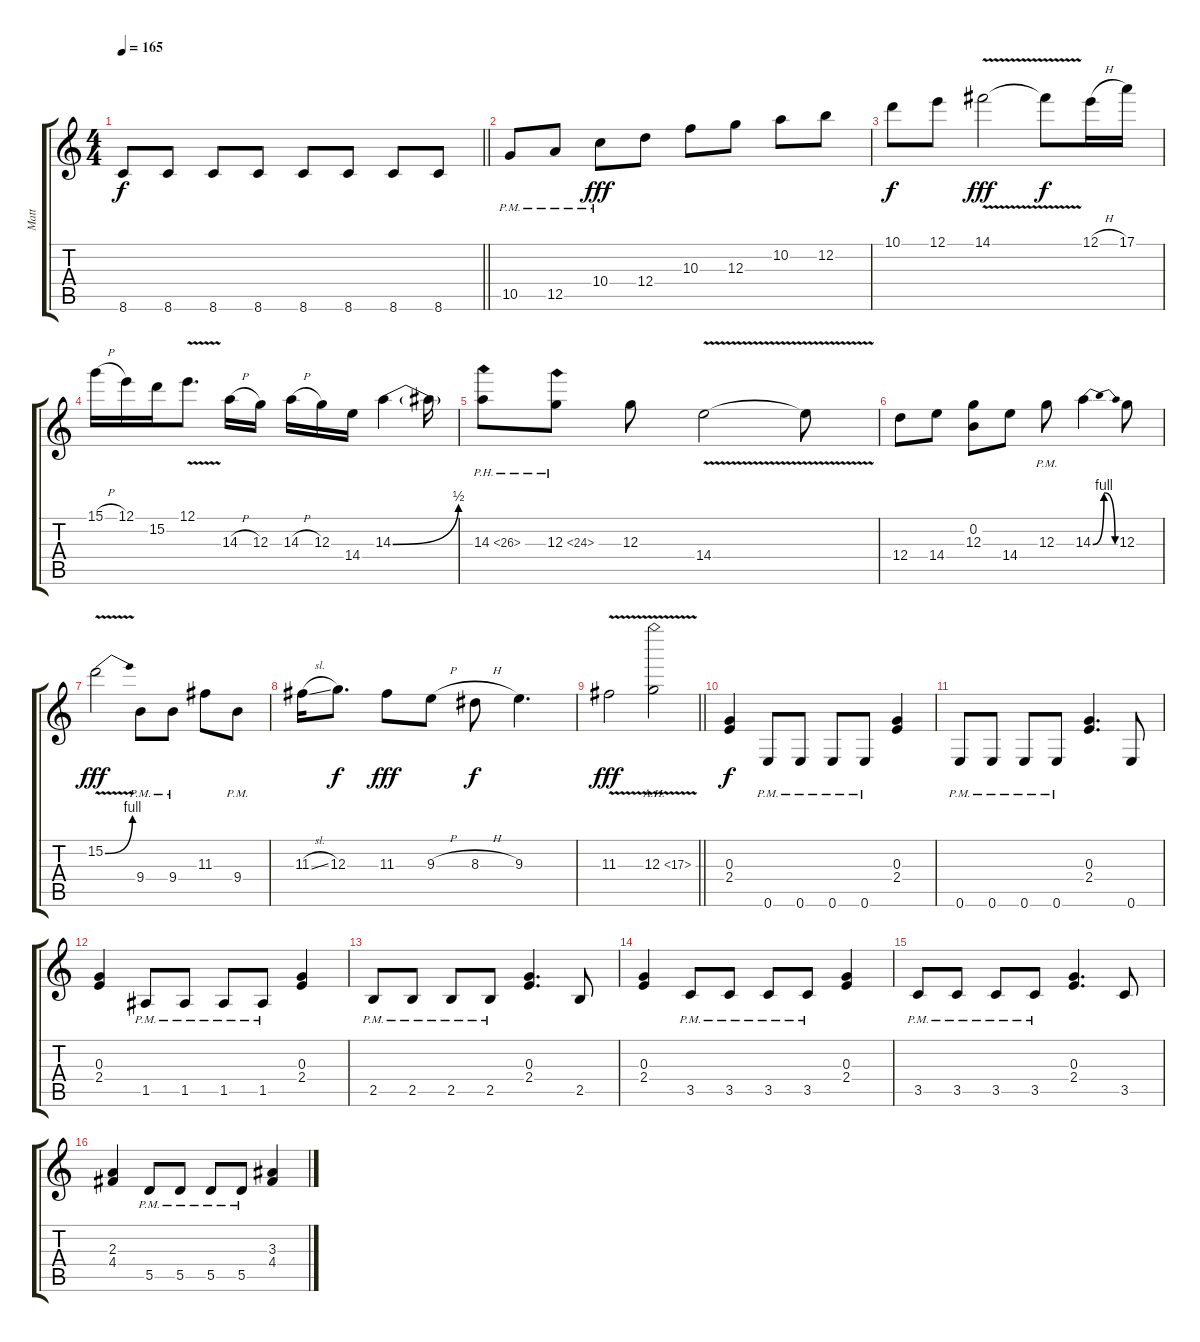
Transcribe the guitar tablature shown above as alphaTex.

\track ("Matt" "Matt") {instrument distortionguitar}
\staff {score tabs}
\tuning (E4 B3 G3 D3 A2 E2) {hide}
\ts (4 4)
\tempo 165
\clef g2
\barLineRight lightlight
\ks c
8.6.8{dy f} 8.6.8 8.6.8 8.6.8 8.6.8 8.6.8 8.6.8 8.6.8 |
10.5{pm}.8{volume 16} 12.5{pm}.8 10.4{pm}.8{dy fff} 12.4.8 10.3.8 12.3.8 10.2.8 12.2.8 |
10.1.8{dy f} 12.1.8 14.1{v}.2{dy fff} 14.1{t}.8{dy f} 12.1{h}.16 17.1.16 |
15.1{h}.16 12.1.16 15.2.16 12.1{v}.8{d} 14.3{h}.16 12.3.16 14.3{h}.16 12.3.16 14.4.16 14.3{be (bend 0 0 60 2)}.4 14.3{t}.16 |
14.3{ph 12}.8 12.3{ph 12}.8 12.3.8 14.4{v}.2 14.4{t}.8 |
12.4.8 14.4.8 (0.2 12.3).8 14.4.8 12.3{pm}.8 14.3{be (bendrelease 0 0 15 4 45 4 60 0)}.4 12.3.8 |
15.2{be (bend 0 0 60 4) v}.2{dy fff} 9.4{pm}.8 9.4{pm}.8 11.3.8 9.4{pm}.8 |
11.3{sl}.16 12.3.8{d dy f} 11.3.8{dy fff} 9.3{h}.8 8.3{h}.8{dy f} 9.3.4{d} |
\barLineRight lightlight
11.3{v}.2{dy fff} 12.3{ah 5 v}.2 |
(0.3 2.4).4{dy f volume 6} 0.6{pm}.8 0.6{pm}.8 0.6{pm}.8 0.6{pm}.8 (0.3 2.4).4 |
0.6{pm}.8 0.6{pm}.8 0.6{pm}.8 0.6{pm}.8 (0.3 2.4).4{d} 0.6.8 |
(0.3 2.4).4 1.5{pm}.8 1.5{pm}.8 1.5{pm}.8 1.5{pm}.8 (0.3 2.4).4 |
2.5{pm}.8 2.5{pm}.8 2.5{pm}.8 2.5{pm}.8 (0.3 2.4).4{d} 2.5.8 |
(0.3 2.4).4 3.5{pm}.8 3.5{pm}.8 3.5{pm}.8 3.5{pm}.8 (0.3 2.4).4 |
3.5{pm}.8 3.5{pm}.8 3.5{pm}.8 3.5{pm}.8 (0.3 2.4).4{d} 3.5.8 |
(2.3 4.4).4 5.5{pm}.8 5.5{pm}.8 5.5{pm}.8 5.5{pm}.8 (3.3 4.4).4
